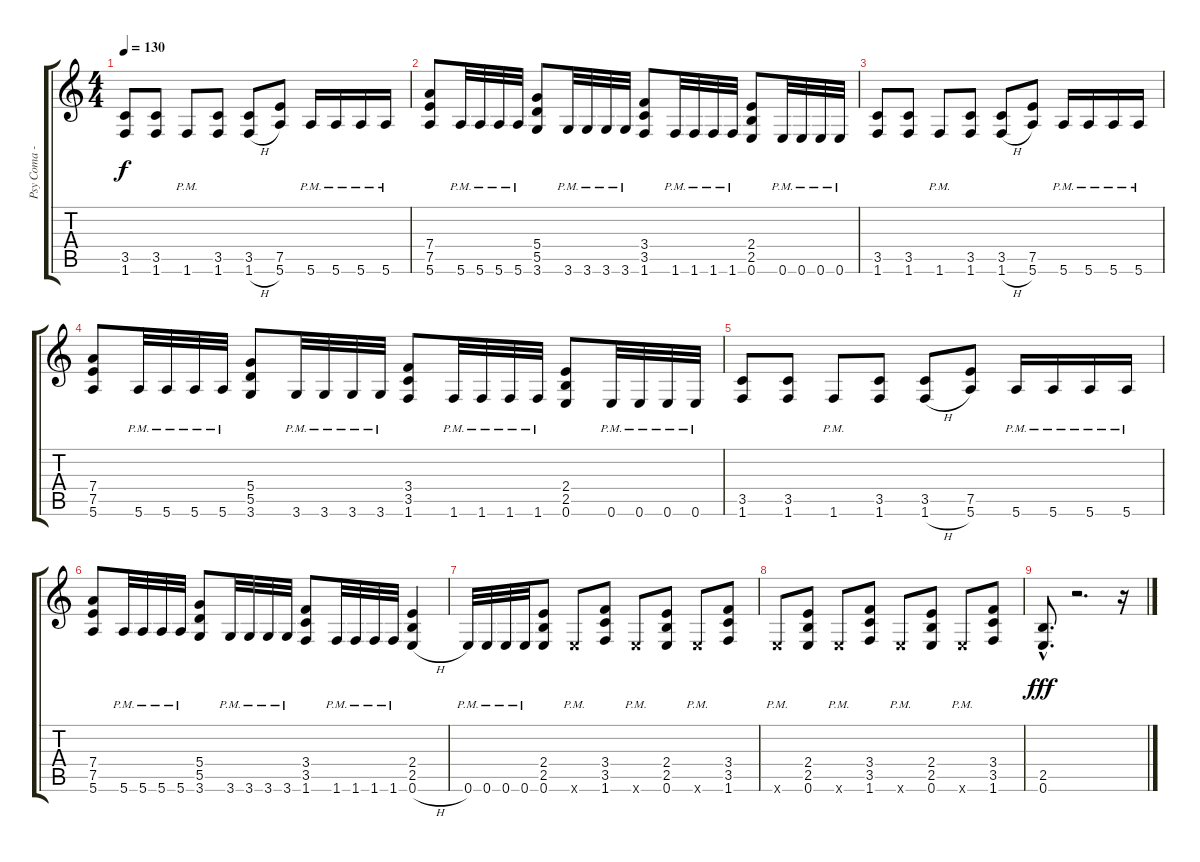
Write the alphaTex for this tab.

\track ("Psy Coma - Guitar" "Psy Coma -") {instrument distortionguitar}
\staff {score tabs}
\tuning (E4 B3 G3 D3 A2 E2) {hide}
\ts (4 4)
\tempo 130
\clef g2
\ks c
(3.5 1.6).8{dy f} (3.5 1.6).8 1.6{pm}.8 (3.5 1.6).8 (3.5 1.6{h}).8 (7.5 5.6).8 5.6{pm}.16 5.6{pm}.16 5.6{pm}.16 5.6{pm}.16 |
(7.4 7.5 5.6).8 5.6{pm}.32 5.6{pm}.32 5.6{pm}.32 5.6{pm}.32 (5.4 5.5 3.6).8 3.6{pm}.32 3.6{pm}.32 3.6{pm}.32 3.6{pm}.32 (3.4 3.5 1.6).8 1.6{pm}.32 1.6{pm}.32 1.6{pm}.32 1.6{pm}.32 (2.4 2.5 0.6).8 0.6{pm}.32 0.6{pm}.32 0.6{pm}.32 0.6{pm}.32 |
(3.5 1.6).8 (3.5 1.6).8 1.6{pm}.8 (3.5 1.6).8 (3.5 1.6{h}).8 (7.5 5.6).8 5.6{pm}.16 5.6{pm}.16 5.6{pm}.16 5.6{pm}.16 |
(7.4 7.5 5.6).8 5.6{pm}.32 5.6{pm}.32 5.6{pm}.32 5.6{pm}.32 (5.4 5.5 3.6).8 3.6{pm}.32 3.6{pm}.32 3.6{pm}.32 3.6{pm}.32 (3.4 3.5 1.6).8 1.6{pm}.32 1.6{pm}.32 1.6{pm}.32 1.6{pm}.32 (2.4 2.5 0.6).8 0.6{pm}.32 0.6{pm}.32 0.6{pm}.32 0.6{pm}.32 |
(3.5 1.6).8 (3.5 1.6).8 1.6{pm}.8 (3.5 1.6).8 (3.5 1.6{h}).8 (7.5 5.6).8 5.6{pm}.16 5.6{pm}.16 5.6{pm}.16 5.6{pm}.16 |
(7.4 7.5 5.6).8 5.6{pm}.32 5.6{pm}.32 5.6{pm}.32 5.6{pm}.32 (5.4 5.5 3.6).8 3.6{pm}.32 3.6{pm}.32 3.6{pm}.32 3.6{pm}.32 (3.4 3.5 1.6).8 1.6{pm}.32 1.6{pm}.32 1.6{pm}.32 1.6{pm}.32 (2.4 2.5 0.6{h}).4 |
0.6{pm}.32 0.6{pm}.32 0.6{pm}.32 0.6{pm}.32 (2.4 2.5 0.6).8 0.6{pm x}.8 (3.4 3.5 1.6).8 0.6{pm x}.8 (2.4 2.5 0.6).8 0.6{pm x}.8 (3.4 3.5 1.6).8 |
0.6{pm x}.8 (2.4 2.5 0.6).8 0.6{pm x}.8 (3.4 3.5 1.6).8 0.6{pm x}.8 (2.4 2.5 0.6).8 0.6{pm x}.8 (3.4 3.5 1.6).8 |
(2.5{hac} 0.6).8{d dy fff} r.2{d} r.16
